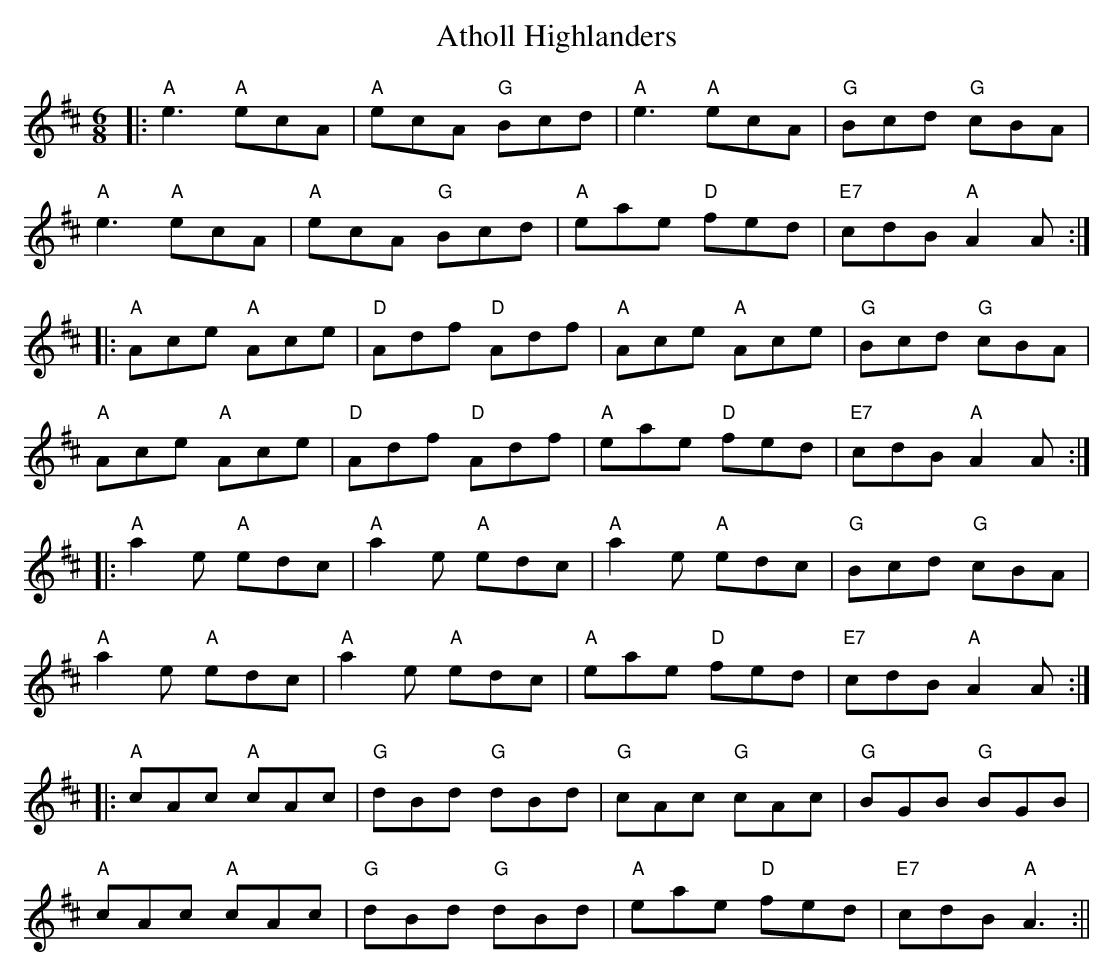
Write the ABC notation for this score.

X:1
T:Atholl Highlanders
M:6/8
L:1/8
K:AMix
|:"A" e3 "A" ecA|"A" ecA "G" Bcd|"A" e3 "A" ecA|"G" Bcd "G" cBA|
"A" e3 "A" ecA|"A" ecA "G" Bcd|"A" eae "D" fed|"E7" cdB "A" A2A:|
|:"A" Ace "A" Ace|"D" Adf "D" Adf|"A" Ace "A" Ace|"G" Bcd "G" cBA|
"A" Ace "A" Ace|"D" Adf "D" Adf|"A" eae "D" fed|"E7" cdB "A" A2A:|
|:"A" a2e "A" edc|"A" a2e "A" edc|"A" a2e "A" edc|"G" Bcd "G" cBA|
"A" a2e "A" edc|"A" a2e "A" edc|"A" eae "D" fed|"E7" cdB "A" A2A:|
|:"A" cAc "A" cAc|"G" dBd "G" dBd|"G" cAc "G" cAc|"G" BGB "G" BGB|
"A" cAc "A" cAc|"G" dBd "G" dBd|"A" eae "D" fed|"E7" cdB "A" A3:||
